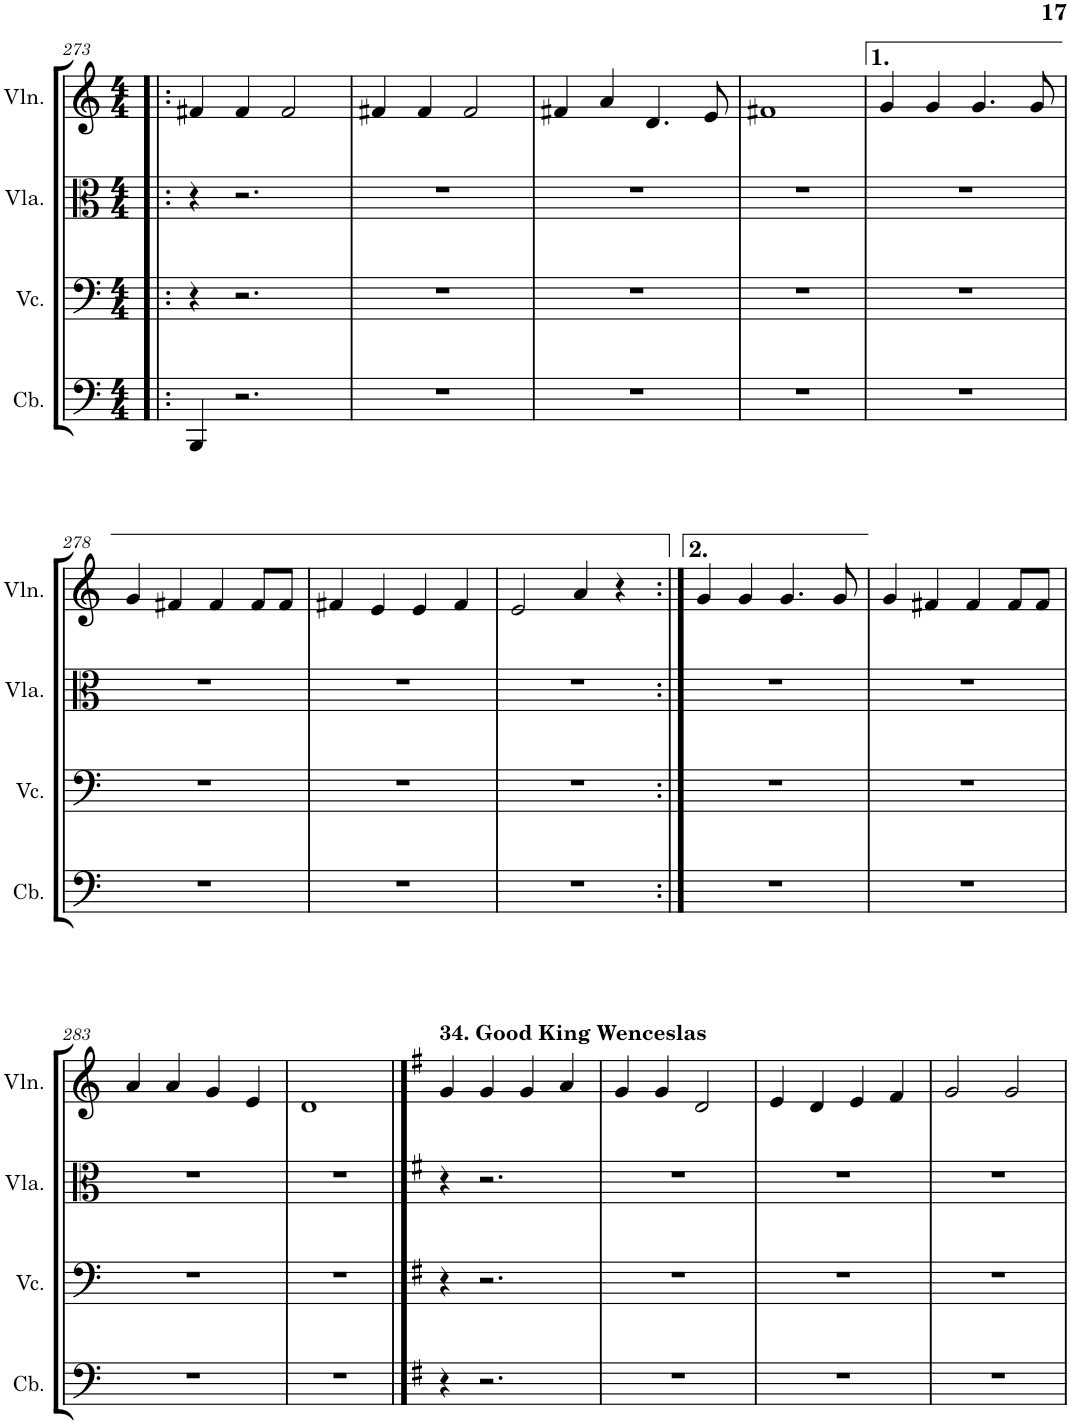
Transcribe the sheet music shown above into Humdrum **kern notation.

**kern	**kern	**kern	**kern
*part4	*part3	*part2	*part1
*staff4	*staff3	*staff2	*staff1
*I"Contrabass	*I"Violoncello	*I"Viola	*I"Violin
*I'Cb.	*I'Vc.	*I'Vla.	*I'Vln.
!!LO:PB:g=z
*clefF4	*clefF4	*clefC3	*clefG2
*Trd7c12	*	*	*
*k[]	*k[]	*k[]	*k[]
*M4/4	*M4/4	*M4/4	*M4/4
=273!|:	=273!|:	=273!|:	=273!|:
4BBB/	4r	4r	4f#X/
2.r	2.r	2.r	4f#/
.	.	.	2f#/
=274	=274	=274	=274
1r	1r	1r	4f#X/
.	.	.	4f#/
.	.	.	2f#/
=275	=275	=275	=275
1r	1r	1r	4f#X/
.	.	.	4a/
.	.	.	4.d/
.	.	.	8e/
=276	=276	=276	=276
1r	1r	1r	1f#X
=277	=277	=277	=277
1r	1r	1r	4g/
.	.	.	4g/
.	.	.	4.g/
.	.	.	8g/
!!LO:LB:g=z
=278	=278	=278	=278
1r	1r	1r	4g/
.	.	.	4f#X/
.	.	.	4f#/
.	.	.	8f#/L
.	.	.	8f#/J
=279	=279	=279	=279
1r	1r	1r	4f#X/
.	.	.	4e/
.	.	.	4e/
.	.	.	4f#/
=280	=280	=280	=280
1r	1r	1r	2e/
.	.	.	4a/
.	.	.	4r
=281:|!	=281:|!	=281:|!	=281:|!
1r	1r	1r	4g/
.	.	.	4g/
.	.	.	4.g/
.	.	.	8g/
=282	=282	=282	=282
1r	1r	1r	4g/
.	.	.	4f#X/
.	.	.	4f#/
.	.	.	8f#/L
.	.	.	8f#/J
!!LO:LB:g=z
=283	=283	=283	=283
1r	1r	1r	4a/
.	.	.	4a/
.	.	.	4g/
.	.	.	4e/
=284	=284	=284	=284
1r	1r	1r	1d
==285	==285	==285	==285
*k[f#]	*k[f#]	*k[f#]	*k[f#]
!	!	!	!LO:TX:a:B:t=34. Good King Wenceslas
4r	4r	4r	4g/
2.r	2.r	2.r	4g/
.	.	.	4g/
.	.	.	4a/
=286	=286	=286	=286
1r	1r	1r	4g/
.	.	.	4g/
.	.	.	2d/
=287	=287	=287	=287
1r	1r	1r	4e/
.	.	.	4d/
.	.	.	4e/
.	.	.	4f#/
=288	=288	=288	=288
1r	1r	1r	2g/
.	.	.	2g/
=	=	=	=
*-	*-	*-	*-
